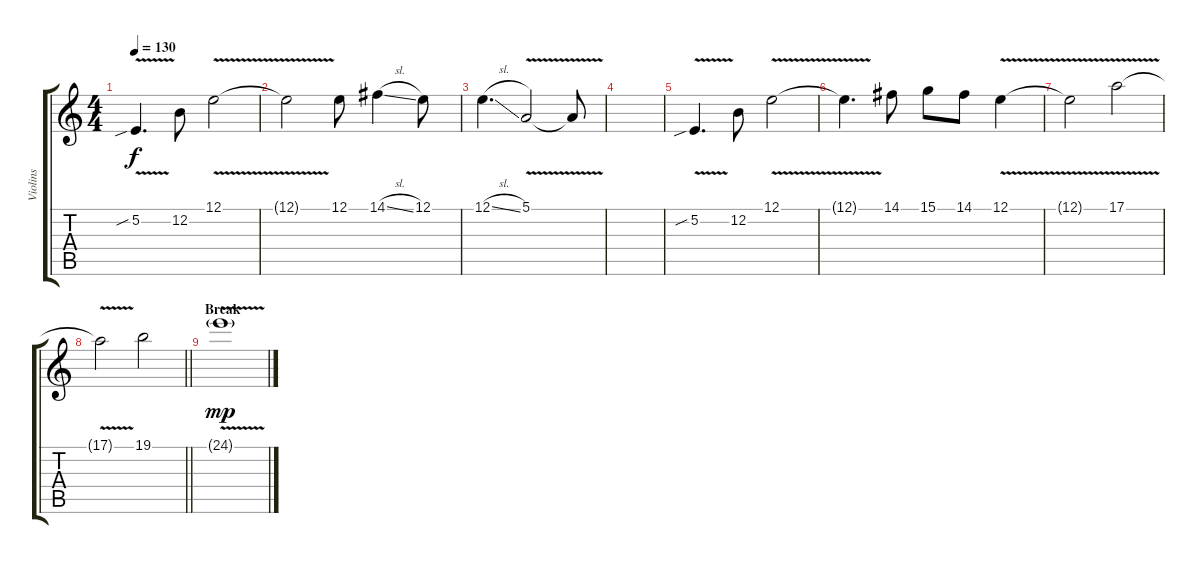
\track ("Violins" "Violins") {instrument violin}
\staff {score tabs}
\tuning (E4 B3 G3 D3 A2 E2) {hide}
\ts (4 4)
\tempo 130
\clef g2
\ks c
5.2{v sib}.4{d dy f} 12.2.8 12.1{v}.2 |
12.1{t}.2 12.1.8 14.1{sl}.4 12.1.8 |
12.1{sl}.4{d} 5.1{v}.2 5.1{t}.8 |
|
5.2{v sib}.4{d} 12.2.8 12.1{v}.2 |
12.1{t}.4{d} 14.1.8 15.1.8 14.1.8 12.1{v}.4 |
12.1{t}.2 17.1{v}.2 |
\barLineRight lightlight
17.1{t}.2 19.1.2 |
\section ("" "Break")
24.1{v g}.1{dy mp}
